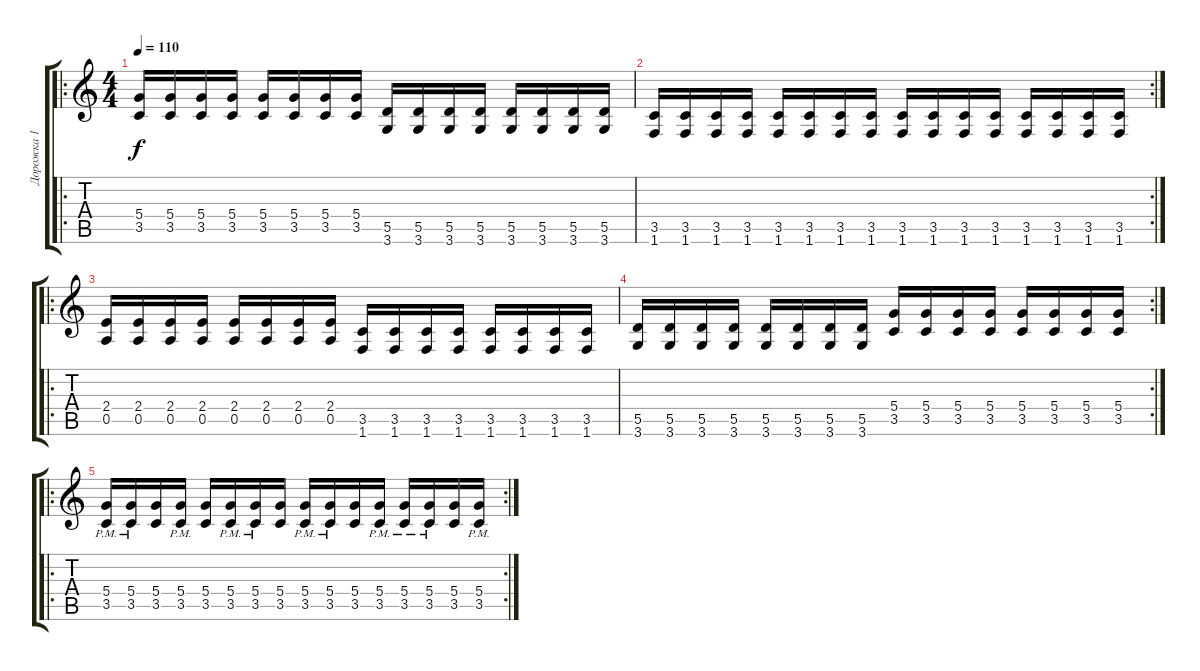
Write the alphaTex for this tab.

\track ("Дорожка 1" "Дорожка 1") {instrument overdrivenguitar}
\staff {score tabs}
\tuning (E4 B3 G3 D3 A2 E2) {hide}
\ro
\ts (4 4)
\tempo 110
\clef g2
\ks c
(5.4 3.5).16{dy f} (5.4 3.5).16 (5.4 3.5).16 (5.4 3.5).16 (5.4 3.5).16 (5.4 3.5).16 (5.4 3.5).16 (5.4 3.5).16 (5.5 3.6).16 (5.5 3.6).16 (5.5 3.6).16 (5.5 3.6).16 (5.5 3.6).16 (5.5 3.6).16 (5.5 3.6).16 (5.5 3.6).16 |
\rc 2
(3.5 1.6).16 (3.5 1.6).16 (3.5 1.6).16 (3.5 1.6).16 (3.5 1.6).16 (3.5 1.6).16 (3.5 1.6).16 (3.5 1.6).16 (3.5 1.6).16 (3.5 1.6).16 (3.5 1.6).16 (3.5 1.6).16 (3.5 1.6).16 (3.5 1.6).16 (3.5 1.6).16 (3.5 1.6).16 |
\ro
(2.4 0.5).16 (2.4 0.5).16 (2.4 0.5).16 (2.4 0.5).16 (2.4 0.5).16 (2.4 0.5).16 (2.4 0.5).16 (2.4 0.5).16 (3.5 1.6).16 (3.5 1.6).16 (3.5 1.6).16 (3.5 1.6).16 (3.5 1.6).16 (3.5 1.6).16 (3.5 1.6).16 (3.5 1.6).16 |
\rc 2
(5.5 3.6).16 (5.5 3.6).16 (5.5 3.6).16 (5.5 3.6).16 (5.5 3.6).16 (5.5 3.6).16 (5.5 3.6).16 (5.5 3.6).16 (5.4 3.5).16 (5.4 3.5).16 (5.4 3.5).16 (5.4 3.5).16 (5.4 3.5).16 (5.4 3.5).16 (5.4 3.5).16 (5.4 3.5).16 |
\ro
\rc 2
(5.4{pm} 3.5{pm}).16 (5.4{pm} 3.5{pm}).16 (5.4 3.5).16 (5.4{pm} 3.5{pm}).16 (5.4 3.5).16 (5.4{pm} 3.5{pm}).16 (5.4{pm} 3.5{pm}).16 (5.4 3.5).16 (5.4{pm} 3.5{pm}).16 (5.4{pm} 3.5{pm}).16 (5.4 3.5).16 (5.4{pm} 3.5{pm}).16 (5.4{pm} 3.5{pm}).16 (5.4{pm} 3.5{pm}).16 (5.4 3.5).16 (5.4{pm} 3.5{pm}).16
